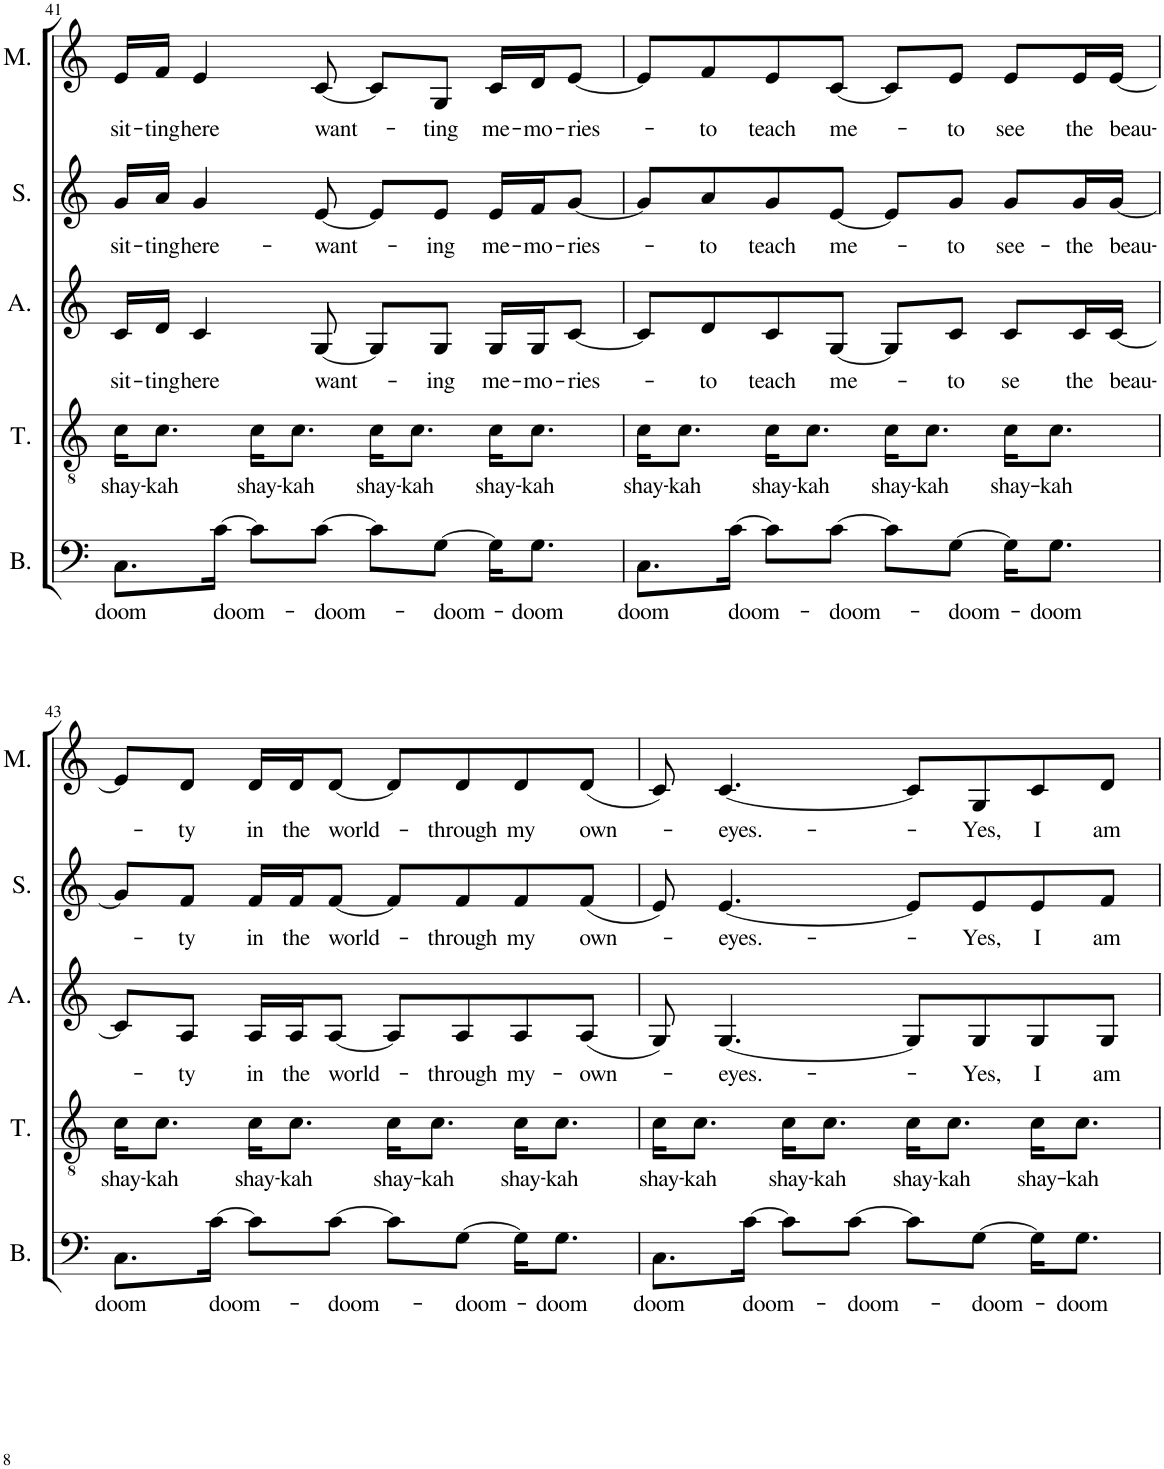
**kern	**text	**kern	**text	**kern	**text	**kern	**text	**kern	**text
*part5	*part5	*part4	*part4	*part3	*part3	*part2	*part2	*part1	*part1
*staff5	*staff5	*staff4	*staff4	*staff3	*staff3	*staff2	*staff2	*staff1	*staff1
*I"Bass	*	*I"Tenor	*	*I"Alto	*	*I"Soprano	*	*I"Melody	*
*I'B.	*	*I'T.	*	*I'A.	*	*I'S.	*	*I'M.	*
!!LO:PB:g=z
*clefF4	*	*clefGv2	*	*clefG2	*	*clefG2	*	*clefG2	*
*k[]	*	*k[]	*	*k[]	*	*k[]	*	*k[]	*
*M4/4	*	*M4/4	*	*M4/4	*	*M4/4	*	*M4/4	*
=41	=41	=41	=41	=41	=41	=41	=41	=41	=41
!	!LO:LY:b	!	!LO:LY:b	!	!LO:LY:b	!	!LO:LY:b	!	!LO:LY:b
8.C\L	doom	16c\KL	shay-	16c/LL	sit-	16g/LL	sit-	16e/LL	sit-
!	!	!	!LO:LY:b	!	!LO:LY:b	!	!LO:LY:b	!	!LO:LY:b
.	.	8.c\J	-kah	16d/JJ	-ting	16a/JJ	-ting	16f/JJ	-ting
!	!	!	!	!	!LO:LY:b	!	!LO:LY:b	!	!LO:LY:b
.	.	.	.	4c/	here	4g/	here-	4e/	here
!	!LO:LY:b	!	!	!	!	!	!	!	!
[16c\Jk	doom-	.	.	.	.	.	.	.	.
!	!	!	!LO:LY:b	!	!	!	!	!	!
8c\L]	.	16c\KL	shay-	.	.	.	.	.	.
!	!	!	!LO:LY:b	!	!	!	!	!	!
.	.	8.c\J	-kah	.	.	.	.	.	.
!	!LO:LY:b	!	!	!	!LO:LY:b	!	!LO:LY:b	!	!LO:LY:b
[8c\J	-doom-	.	.	[8G/	want-	[8e/	-want-	[8c/	want-
!	!	!	!LO:LY:b	!	!	!	!	!	!
8c\L]	.	16c\KL	shay-	8G/L]	.	8e/L]	.	8c/L]	.
!	!	!	!LO:LY:b	!	!	!	!	!	!
.	.	8.c\J	-kah	.	.	.	.	.	.
!	!LO:LY:b	!	!	!	!LO:LY:b	!	!LO:LY:b	!	!LO:LY:b
[8G\J	-doom-	.	.	8G/J	-ing	8e/J	-ing	8G/J	-ting
!	!	!	!LO:LY:b	!	!LO:LY:b	!	!LO:LY:b	!	!LO:LY:b
16G\KL]	.	16c\KL	shay-	16G/LL	me-	16e/LL	me-	16c/LL	me-
!	!LO:LY:b	!	!LO:LY:b	!	!LO:LY:b	!	!LO:LY:b	!	!LO:LY:b
8.G\J	-doom	8.c\J	-kah	16G/J	-mo-	16f/J	-mo-	16d/J	-mo-
!	!	!	!	!	!LO:LY:b	!	!LO:LY:b	!	!LO:LY:b
.	.	.	.	[8c/J	-ries-	[8g/J	-ries-	[8e/J	-ries-
=42	=42	=42	=42	=42	=42	=42	=42	=42	=42
!	!LO:LY:b	!	!LO:LY:b	!	!	!	!	!	!
8.C\L	doom	16c\KL	shay-	8c/L]	.	8g/L]	.	8e/L]	.
!	!	!	!LO:LY:b	!	!	!	!	!	!
.	.	8.c\J	-kah	.	.	.	.	.	.
!	!	!	!	!	!LO:LY:b	!	!LO:LY:b	!	!LO:LY:b
.	.	.	.	8d/	-to	8a/	-to	8f/	-to
!	!LO:LY:b	!	!	!	!	!	!	!	!
[16c\Jk	doom-	.	.	.	.	.	.	.	.
!	!	!	!LO:LY:b	!	!LO:LY:b	!	!LO:LY:b	!	!LO:LY:b
8c\L]	.	16c\KL	shay-	8c/	teach	8g/	teach	8e/	teach
!	!	!	!LO:LY:b	!	!	!	!	!	!
.	.	8.c\J	-kah	.	.	.	.	.	.
!	!LO:LY:b	!	!	!	!LO:LY:b	!	!LO:LY:b	!	!LO:LY:b
[8c\J	-doom-	.	.	[8G/J	me-	[8e/J	me-	[8c/J	me-
!	!	!	!LO:LY:b	!	!	!	!	!	!
8c\L]	.	16c\KL	shay-	8G/L]	.	8e/L]	.	8c/L]	.
!	!	!	!LO:LY:b	!	!	!	!	!	!
.	.	8.c\J	-kah	.	.	.	.	.	.
!	!LO:LY:b	!	!	!	!LO:LY:b	!	!LO:LY:b	!	!LO:LY:b
[8G\J	-doom-	.	.	8c/J	-to	8g/J	-to	8e/J	-to
!	!	!	!LO:LY:b	!	!LO:LY:b	!	!LO:LY:b	!	!LO:LY:b
16G\KL]	.	16c\KL	shay-	8c/L	se	8g/L	see-	8e/L	see
!	!LO:LY:b	!	!LO:LY:b	!	!	!	!	!	!
8.G\J	-doom	8.c\J	-kah	.	.	.	.	.	.
!	!	!	!	!	!LO:LY:b	!	!LO:LY:b	!	!LO:LY:b
.	.	.	.	16c/L	the	16g/L	-the	16e/L	the
!	!	!	!	!	!LO:LY:b	!	!LO:LY:b	!	!LO:LY:b
.	.	.	.	[16c/JJ	beau-	[16g/JJ	beau-	[16e/JJ	beau-
!!LO:LB:g=z
=43	=43	=43	=43	=43	=43	=43	=43	=43	=43
!	!LO:LY:b	!	!LO:LY:b	!	!	!	!	!	!
8.C\L	doom	16c\KL	shay-	8c/L]	.	8g/L]	.	8e/L]	.
!	!	!	!LO:LY:b	!	!	!	!	!	!
.	.	8.c\J	-kah	.	.	.	.	.	.
!	!	!	!	!	!LO:LY:b	!	!LO:LY:b	!	!LO:LY:b
.	.	.	.	8A/J	-ty	8f/J	-ty	8d/J	-ty
!	!LO:LY:b	!	!	!	!	!	!	!	!
[16c\Jk	doom-	.	.	.	.	.	.	.	.
!	!	!	!LO:LY:b	!	!LO:LY:b	!	!LO:LY:b	!	!LO:LY:b
8c\L]	.	16c\KL	shay-	16A/LL	in	16f/LL	in	16d/LL	in
!	!	!	!LO:LY:b	!	!LO:LY:b	!	!LO:LY:b	!	!LO:LY:b
.	.	8.c\J	-kah	16A/J	the	16f/J	the	16d/J	the
!	!LO:LY:b	!	!	!	!LO:LY:b	!	!LO:LY:b	!	!LO:LY:b
[8c\J	-doom-	.	.	[8A/J	world-	[8f/J	world-	[8d/J	world-
!	!	!	!LO:LY:b	!	!	!	!	!	!
8c\L]	.	16c\KL	shay-	8A/L]	.	8f/L]	.	8d/L]	.
!	!	!	!LO:LY:b	!	!	!	!	!	!
.	.	8.c\J	-kah	.	.	.	.	.	.
!	!LO:LY:b	!	!	!	!LO:LY:b	!	!LO:LY:b	!	!LO:LY:b
[8G\J	-doom-	.	.	8A/	-through	8f/	-through	8d/	-through
!	!	!	!LO:LY:b	!	!LO:LY:b	!	!LO:LY:b	!	!LO:LY:b
16G\KL]	.	16c\KL	shay-	8A/	my-	8f/	my	8d/	my
!	!LO:LY:b	!	!LO:LY:b	!	!	!	!	!	!
8.G\J	-doom	8.c\J	-kah	.	.	.	.	.	.
!	!	!	!	!	!LO:LY:b	!	!LO:LY:b	!	!LO:LY:b
.	.	.	.	(8A/J	-own-	(8f/J	own-	(8d/J	own-
=44	=44	=44	=44	=44	=44	=44	=44	=44	=44
!	!LO:LY:b	!	!LO:LY:b	!	!	!	!	!	!
8.C\L	doom	16c\KL	shay-	8G/)	.	8e/)	.	8c/)	.
!	!	!	!LO:LY:b	!	!	!	!	!	!
.	.	8.c\J	-kah	.	.	.	.	.	.
!	!	!	!	!	!LO:LY:b	!	!LO:LY:b	!	!LO:LY:b
.	.	.	.	[4.G/	-eyes.-	[4.e/	-eyes.-	[4.c/	-eyes.-
!	!LO:LY:b	!	!	!	!	!	!	!	!
[16c\Jk	doom-	.	.	.	.	.	.	.	.
!	!	!	!LO:LY:b	!	!	!	!	!	!
8c\L]	.	16c\KL	shay-	.	.	.	.	.	.
!	!	!	!LO:LY:b	!	!	!	!	!	!
.	.	8.c\J	-kah	.	.	.	.	.	.
!	!LO:LY:b	!	!	!	!	!	!	!	!
[8c\J	-doom-	.	.	.	.	.	.	.	.
!	!	!	!LO:LY:b	!	!	!	!	!	!
8c\L]	.	16c\KL	shay-	8G/L]	.	8e/L]	.	8c/L]	.
!	!	!	!LO:LY:b	!	!	!	!	!	!
.	.	8.c\J	-kah	.	.	.	.	.	.
!	!LO:LY:b	!	!	!	!LO:LY:b	!	!LO:LY:b	!	!LO:LY:b
[8G\J	-doom-	.	.	8G/	-Yes,	8e/	Yes,	8G/	-Yes,
!	!	!	!LO:LY:b	!	!LO:LY:b	!	!LO:LY:b	!	!LO:LY:b
16G\KL]	.	16c\KL	shay-	8G/	I	8e/	I	8c/	I
!	!LO:LY:b	!	!LO:LY:b	!	!	!	!	!	!
8.G\J	-doom	8.c\J	-kah	.	.	.	.	.	.
!	!	!	!	!	!LO:LY:b	!	!LO:LY:b	!	!LO:LY:b
.	.	.	.	8G/J	am	8f/J	am	8d/J	am
=	=	=	=	=	=	=	=	=	=
*-	*-	*-	*-	*-	*-	*-	*-	*-	*-
